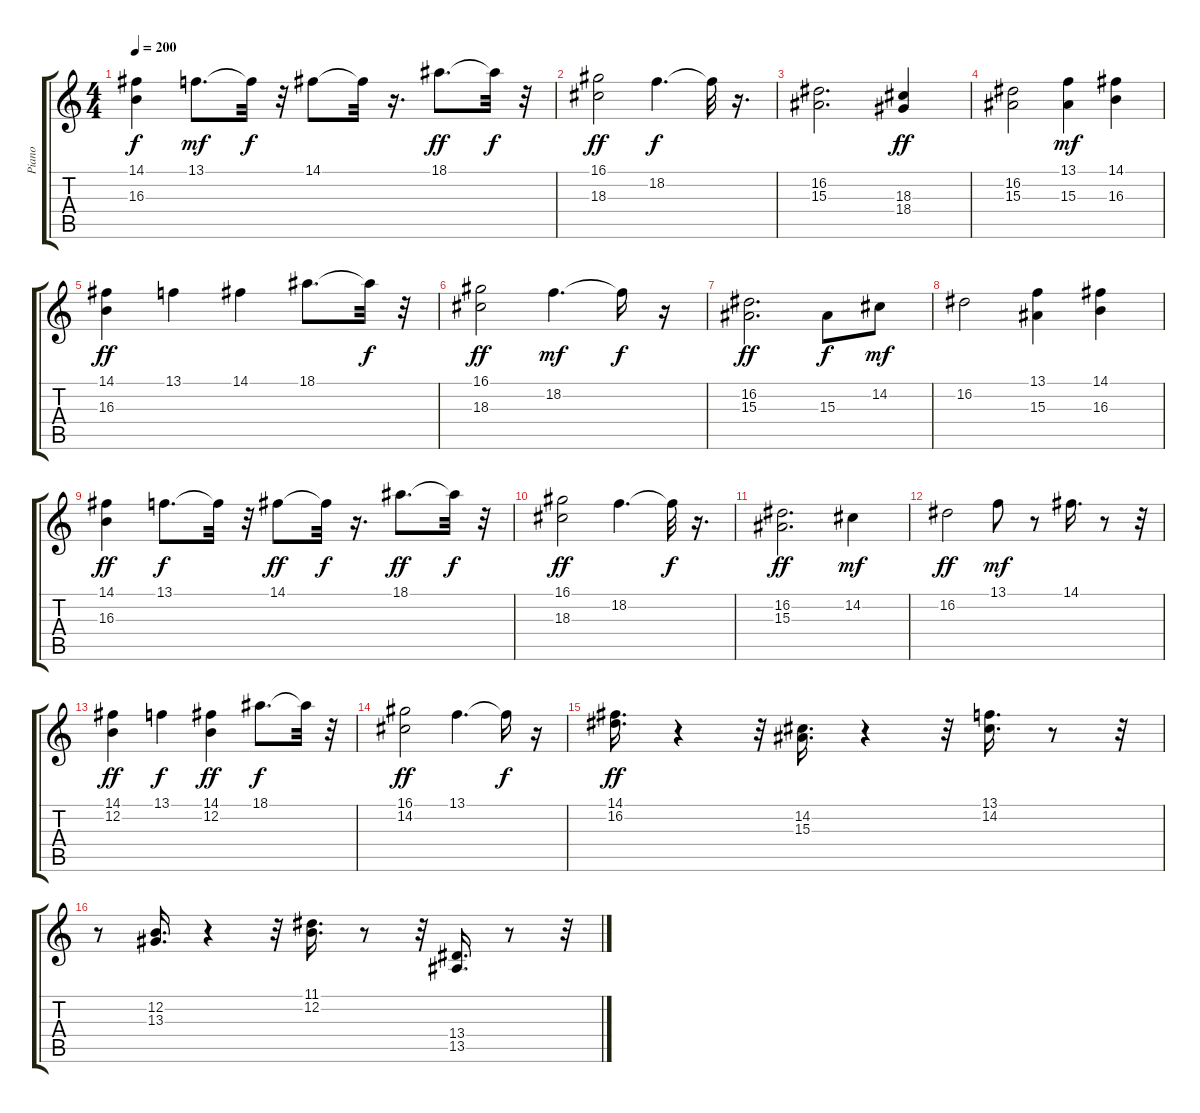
\track ("Piano" "Piano") {instrument acousticgrandpiano}
\staff {score tabs}
\tuning (E4 B3 G3 D3 A2 E2) {hide}
\ts (4 4)
\tempo 200
\clef g2
\ks c
(14.1 16.3).4{dy f} 13.1.8{d dy mf} 13.1{t}.32{dy f} r.32 14.1.8 14.1{t}.32 r.16{d} 18.1.8{d dy ff} 18.1{t}.32{dy f} r.32 |
(16.1 18.3).2{dy ff} 18.2.4{d dy f} 18.2{t}.32 r.16{d} |
(16.2 15.3).2{d} (18.3 18.4).4{dy ff} |
(16.2 15.3).2 (13.1 15.3).4{dy mf} (14.1 16.3).4 |
(14.1 16.3).4{dy ff} 13.1.4 14.1.4 18.1.8{d} 18.1{t}.32{dy f} r.32 |
(16.1 18.3).2{dy ff} 18.2.4{d dy mf} 18.2{t}.16{dy f} r.16 |
(16.2 15.3).2{d dy ff} 15.3.8{dy f} 14.2.8{dy mf} |
16.2.2 (13.1 15.3).4 (14.1 16.3).4 |
(14.1 16.3).4{dy ff} 13.1.8{d dy f} 13.1{t}.32 r.32 14.1.8{dy ff} 14.1{t}.32{dy f} r.16{d} 18.1.8{d dy ff} 18.1{t}.32{dy f} r.32 |
(16.1 18.3).2{dy ff} 18.2.4{d} 18.2{t}.32{dy f} r.16{d} |
(16.2 15.3).2{d dy ff} 14.2.4{dy mf} |
16.2.2{dy ff} 13.1.8{dy mf} r.8 14.1.16{d} r.8 r.32 |
(14.1 12.2).4{dy ff} 13.1.4{dy f} (14.1 12.2).4{dy ff} 18.1.8{d dy f} 18.1{t}.32 r.32 |
(16.1 14.2).2{dy ff} 13.1.4{d} 13.1{t}.16{dy f} r.16 |
(14.1 16.2).16{d dy ff} r.4 r.32 (14.2 15.3).16{d} r.4 r.32 (13.1 14.2).16{d} r.8 r.32 |
r.8 (12.2 13.3).16{d} r.4 r.32 (11.1 12.2).16{d} r.8 r.32 (13.4 13.5).16{d} r.8 r.32
